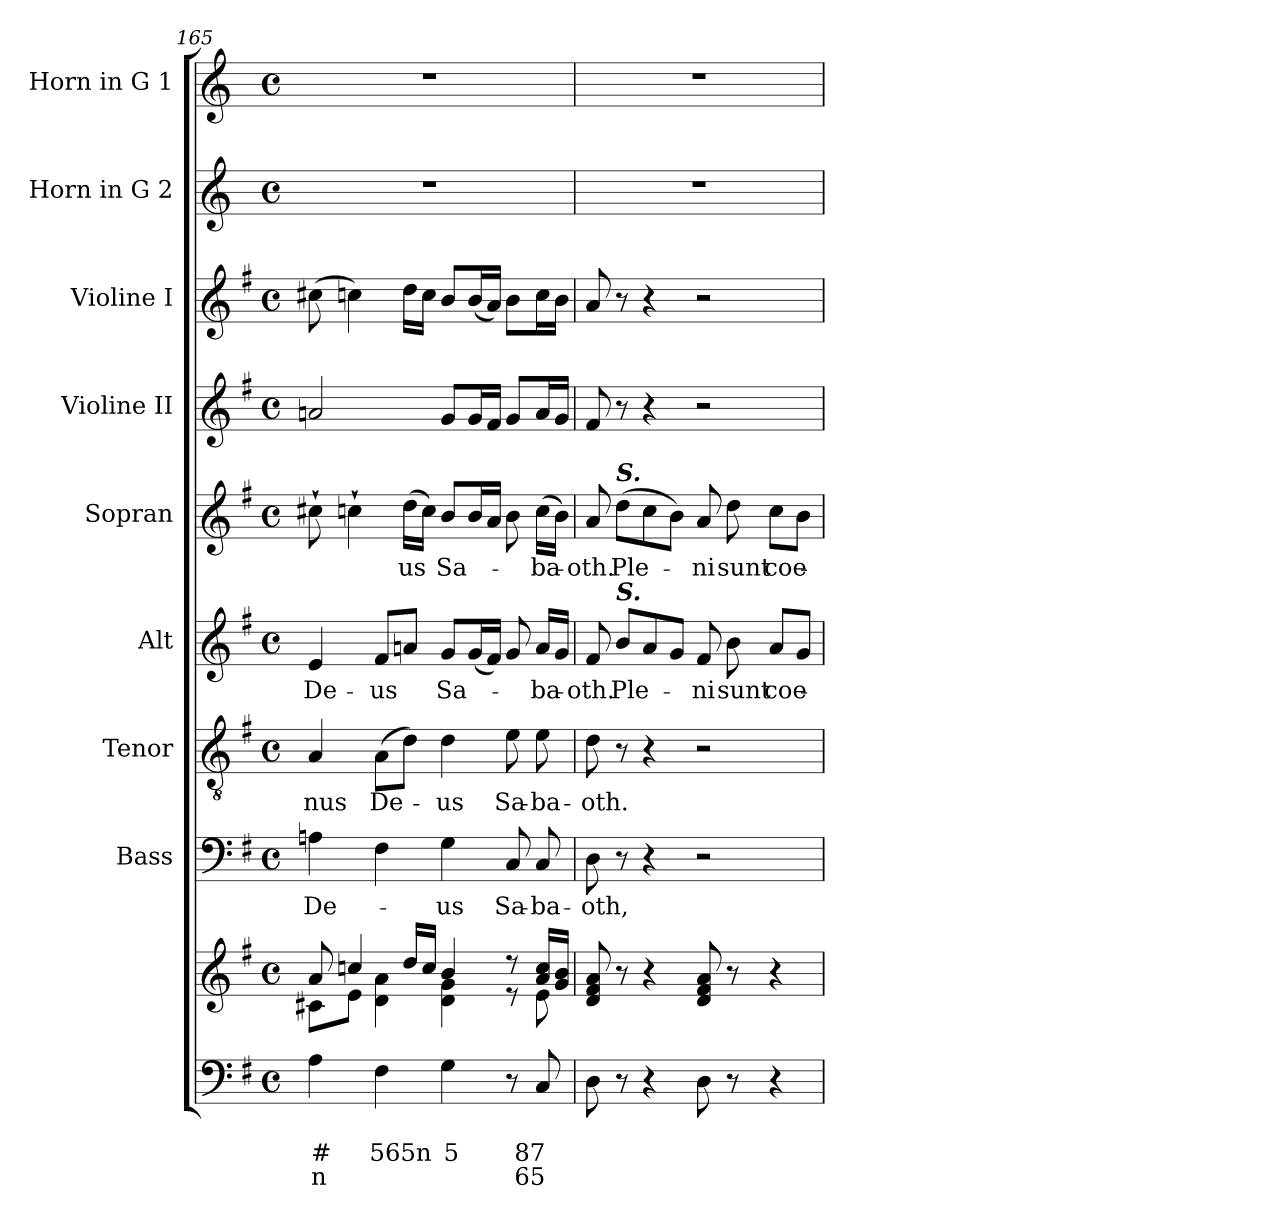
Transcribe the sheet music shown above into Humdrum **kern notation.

**kern	**text	**text	**text	**kern	**kern	**text	**kern	**text	**kern	**text	**kern	**text	**kern	**kern	**kern	**kern
*part9	*part9	*part9	*part9	*part9	*part8	*part8	*part7	*part7	*part6	*part6	*part5	*part5	*part4	*part3	*part2	*part1
*staff10	*staff10	*staff10	*staff10	*staff9	*staff8	*staff8	*staff7	*staff7	*staff6	*staff6	*staff5	*staff5	*staff4	*staff3	*staff2	*staff1
*	*	*	*	*	*I"Bass	*	*I"Tenor	*	*I"Alt	*	*I"Sopran	*	*I"Violine II	*I"Violine I	*I"Horn in G 2	*I"Horn in G 1
*	*	*	*	*	*I'B.	*	*I'T.	*	*I'A.	*	*I'S.	*	*I'Vl. II	*I'Vl. I	*	*
*clefF4	*	*	*	*clefG2	*clefF4	*	*clefGv2	*	*clefG2	*	*clefG2	*	*clefG2	*clefG2	*clefG2	*clefG2
*	*	*	*	*	*	*	*	*	*	*	*	*	*	*	*ITrd3c5	*ITrd3c5
*k[f#]	*	*	*	*k[f#]	*k[f#]	*	*k[f#]	*	*k[f#]	*	*k[f#]	*	*k[f#]	*k[f#]	*k[f#]	*k[f#]
*G:	*	*	*	*G:	*G:	*	*G:	*	*G:	*	*G:	*	*G:	*G:	*G:	*G:
*M4/4	*	*	*	*M4/4	*M4/4	*	*M4/4	*	*M4/4	*	*M4/4	*	*M4/4	*M4/4	*M4/4	*M4/4
*met(c)	*	*	*	*met(c)	*met(c)	*	*met(c)	*	*met(c)	*	*met(c)	*	*met(c)	*met(c)	*met(c)	*met(c)
=165	=165	=165	=165	=165	=165	=165	=165	=165	=165	=165	=165	=165	=165	=165	=165	=165
!	!	!LO:LY:b	!LO:LY:b	!	!	!LO:LY:b	!	!LO:LY:b	!	!LO:LY:b	!	!	!	!	!	!
*	*	*	*	*^	*	*	*	*	*	*	*	*	*	*	*	*
4A\	.	#	n	8a/	8c#X\L	4An\	De-	4A/	-nus	4e/	De-	8cc#X`>\	.	2an/	(>8cc#X\	1r	1r
.	.	.	.	4ccn/	8e\J	.	.	.	.	.	.	4ccn`>\	.	.	4ccn\)	.	.
!	!	!LO:LY:b	!	!	!	!	!	!	!LO:LY:b	!	!LO:LY:b	!	!	!	!	!	!
4F#\	.	565n	.	.	4d\ 4a\	4F#\	.	(>8A\L	De-	8f#/L	-us	.	.	.	.	.	.
!	!	!	!	!	!	!	!	!	!	!	!	!	!LO:LY:b	!	!	!	!
.	.	.	.	16dd/LL	.	.	.	8d\J)	.	8an/J	.	(>16dd\LL	-us	.	16dd\LL	.	.
.	.	.	.	16cc/JJ	.	.	.	.	.	.	.	16cc\JJ)	.	.	16cc\JJ	.	.
!	!	!LO:LY:b	!	!	!	!	!LO:LY:b	!	!LO:LY:b	!	!LO:LY:b	!	!LO:LY:b	!	!	!	!
4G\	.	5	.	4b/	4d\ 4g\	4G\	-us	4d\	-us	8g/L	Sa-	8b/L	Sa-	8g/L	8b/L	.	.
.	.	.	.	.	.	.	.	.	.	(<16g/L	.	16b/L	.	16g/L	(<16b/L	.	.
.	.	.	.	.	.	.	.	.	.	16f#/JJ)	.	16a/JJ	.	16f#/JJ	16a/JJ)	.	.
!	!	!	!	!	!	!	!LO:LY:b	!	!LO:LY:b	!	!	!	!	!	!	!	!
8r	.	.	.	8r	8r	8C/	Sa-	8e\	Sa-	8g/	.	8b\	.	8g/L	8b\L	.	.
!	!	!LO:LY:b	!LO:LY:b	!	!	!	!LO:LY:b	!	!LO:LY:b	!	!LO:LY:b	!	!LO:LY:b	!	!	!	!
8C/	.	87	65	16a/ 16cc/LL	8e\	8C/	-ba-	8e\	-ba-	16a/LL	-ba-	(>16cc\LL	-ba-	16a/L	16cc\L	.	.
.	.	.	.	16g/ 16b/JJ	.	.	.	.	.	16g/JJ	.	16b\JJ)	.	16g/JJ	16b\JJ	.	.
*	*	*	*	*v	*v	*	*	*	*	*	*	*	*	*	*	*	*
!!LO:LB:g=z
=166	=166	=166	=166	=166	=166	=166	=166	=166	=166	=166	=166	=166	=166	=166	=166	=166
!	!	!	!	!	!	!LO:LY:b	!	!LO:LY:b	!	!LO:LY:b	!	!LO:LY:b	!	!	!	!
8D\	.	.	.	8d/ 8f#/ 8a/	8D\	-oth,	8d\	-oth.	8f#/	-oth.	8a/	-oth.	8f#/	8a/	1r	1r
!	!	!	!	!	!	!	!	!	!	!	!LO:TX:a:Bi:t=S.	!	!	!	!	!
!	!	!	!	!	!	!	!	!	!LO:TX:a:Bi:t=S.	!	!	!	!	!	!	!
!	!	!	!	!	!	!	!	!	!	!LO:LY:b	!	!LO:LY:b	!	!	!	!
8r	.	.	.	8r	8r	.	8r	.	8b/L	Ple-	(>8dd\L	Ple-	8r	8r	.	.
4r	.	.	.	4r	4r	.	4r	.	8a/	.	8cc\	.	4r	4r	.	.
.	.	.	.	.	.	.	.	.	8g/J	.	8b\J)	.	.	.	.	.
!	!	!	!	!	!	!	!	!	!	!LO:LY:b	!	!LO:LY:b	!	!	!	!
8D\	.	.	.	8d/ 8f#/ 8a/	2r	.	2r	.	8f#/	-ni	8a/	-ni	2r	2r	.	.
!	!	!	!	!	!	!	!	!	!	!LO:LY:b	!	!LO:LY:b	!	!	!	!
8r	.	.	.	8r	.	.	.	.	8b\	sunt	8dd\	sunt	.	.	.	.
!	!	!	!	!	!	!	!	!	!	!LO:LY:b	!	!LO:LY:b	!	!	!	!
4r	.	.	.	4r	.	.	.	.	8a/L	coe-	8cc\L	coe-	.	.	.	.
.	.	.	.	.	.	.	.	.	8g/J	.	8b\J	.	.	.	.	.
=	=	=	=	=	=	=	=	=	=	=	=	=	=	=	=	=
*-	*-	*-	*-	*-	*-	*-	*-	*-	*-	*-	*-	*-	*-	*-	*-	*-
